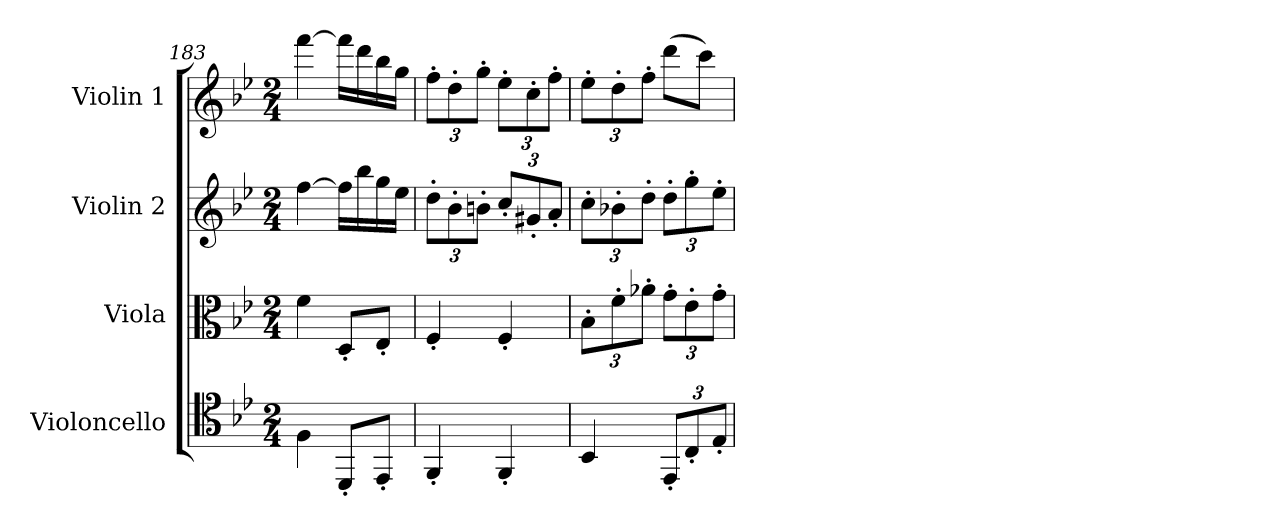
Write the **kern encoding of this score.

**kern	**kern	**kern	**kern
*part4	*part3	*part2	*part1
*staff4	*staff3	*staff2	*staff1
*I"Violoncello	*I"Viola	*I"Violin 2	*I"Violin 1
*I'Vc	*I'Vla	*I'Vln	*I'Vln
*clefC4	*clefC3	*clefG2	*clefG2
*k[b-e-]	*k[b-e-]	*k[b-e-]	*k[b-e-]
*M2/4	*M2/4	*M2/4	*M2/4
=183	=183	=183	=183
4F\	4f\	[4ff\	[4fff\
8DD'/L	8D'/L	16ff\LL]	16fff\LL]
.	.	16bb-\	16ddd\
8EE-'/J	8E-'/J	16gg\	16bb-\
.	.	16ee-\JJ	16gg\JJ
=184	=184	=184	=184
*	*	*Xbrackettup	*Xbrackettup
4FF'/	4F'/	12dd'\L	12ff'\L
.	.	12b-'\	12dd'\
.	.	12bn'\J	12gg'\J
4FF'/	4F'/	12cc'/L	12ee-'\L
.	.	12g#X'/	12cc'\
.	.	12a'/J	12ff'\J
=185	=185	=185	=185
*	*Xbrackettup	*	*
4BB-/	12B-'\L	12cc'\L	12ee-'\L
.	12f'\	12b-X'\	12dd'\
.	12a-X'\J	12dd'\J	12ff'\J
*Xbrackettup	*	*	*
12EE-'/L	12g'\L	12dd'\L	(8ddd\L
12C'/	12e-'\	12gg'\	.
.	.	.	8ccc\J)
12E-'/J	12g'\J	12ee-'\J	.
=	=	=	=
*-	*-	*-	*-
